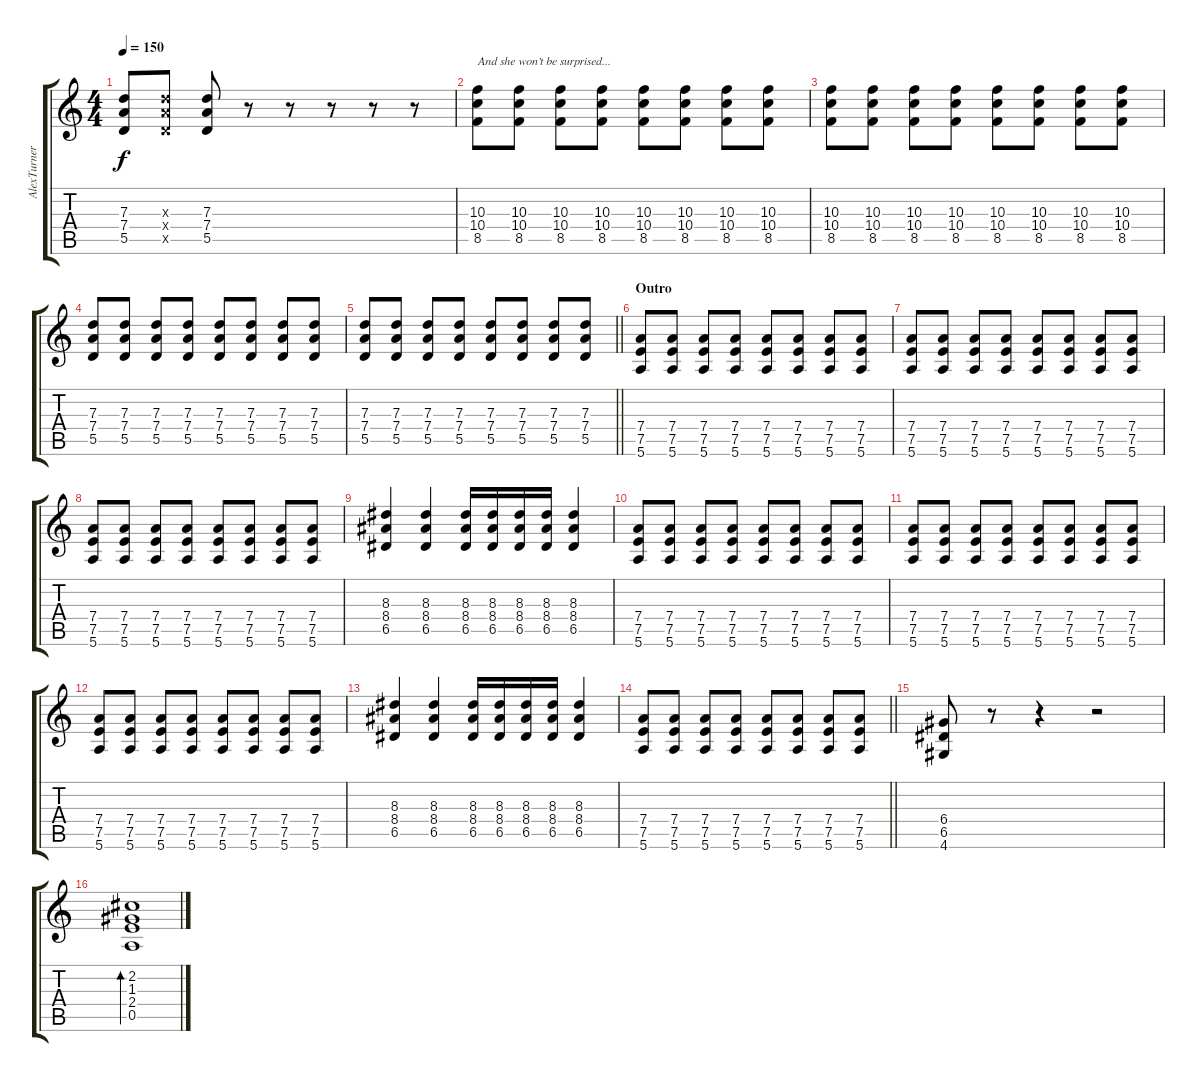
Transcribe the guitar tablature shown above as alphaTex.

\track ("AlexTurner" "AlexTurner") {instrument overdrivenguitar}
\staff {score tabs}
\tuning (E4 B3 G3 D3 A2 E2) {hide}
\ts (4 4)
\tempo 150
\clef g2
\ks c
(7.3 7.4 5.5).8{dy f} (7.3{x} 7.4{x} 5.5{x}).8 (7.3 7.4 5.5).8 r.8 r.8 r.8 r.8 r.8 |
(10.3 10.4 8.5).8{txt "And she won’t be surprised..."} (10.3 10.4 8.5).8 (10.3 10.4 8.5).8 (10.3 10.4 8.5).8 (10.3 10.4 8.5).8 (10.3 10.4 8.5).8 (10.3 10.4 8.5).8 (10.3 10.4 8.5).8 |
(10.3 10.4 8.5).8 (10.3 10.4 8.5).8 (10.3 10.4 8.5).8 (10.3 10.4 8.5).8 (10.3 10.4 8.5).8 (10.3 10.4 8.5).8 (10.3 10.4 8.5).8 (10.3 10.4 8.5).8 |
(7.3 7.4 5.5).8 (7.3 7.4 5.5).8 (7.3 7.4 5.5).8 (7.3 7.4 5.5).8 (7.3 7.4 5.5).8 (7.3 7.4 5.5).8 (7.3 7.4 5.5).8 (7.3 7.4 5.5).8 |
\barLineRight lightlight
(7.3 7.4 5.5).8 (7.3 7.4 5.5).8 (7.3 7.4 5.5).8 (7.3 7.4 5.5).8 (7.3 7.4 5.5).8 (7.3 7.4 5.5).8 (7.3 7.4 5.5).8 (7.3 7.4 5.5).8 |
\section ("" "Outro")
(7.4 7.5 5.6).8{instrument overdrivenguitar} (7.4 7.5 5.6).8 (7.4 7.5 5.6).8 (7.4 7.5 5.6).8 (7.4 7.5 5.6).8 (7.4 7.5 5.6).8 (7.4 7.5 5.6).8 (7.4 7.5 5.6).8 |
(7.4 7.5 5.6).8 (7.4 7.5 5.6).8 (7.4 7.5 5.6).8 (7.4 7.5 5.6).8 (7.4 7.5 5.6).8 (7.4 7.5 5.6).8 (7.4 7.5 5.6).8 (7.4 7.5 5.6).8 |
(7.4 7.5 5.6).8 (7.4 7.5 5.6).8 (7.4 7.5 5.6).8 (7.4 7.5 5.6).8 (7.4 7.5 5.6).8 (7.4 7.5 5.6).8 (7.4 7.5 5.6).8 (7.4 7.5 5.6).8 |
(8.3 8.4 6.5).4 (8.3 8.4 6.5).4 (8.3 8.4 6.5).16 (8.3 8.4 6.5).16 (8.3 8.4 6.5).16 (8.3 8.4 6.5).16 (8.3 8.4 6.5).4 |
(7.4 7.5 5.6).8 (7.4 7.5 5.6).8 (7.4 7.5 5.6).8 (7.4 7.5 5.6).8 (7.4 7.5 5.6).8 (7.4 7.5 5.6).8 (7.4 7.5 5.6).8 (7.4 7.5 5.6).8 |
(7.4 7.5 5.6).8 (7.4 7.5 5.6).8 (7.4 7.5 5.6).8 (7.4 7.5 5.6).8 (7.4 7.5 5.6).8 (7.4 7.5 5.6).8 (7.4 7.5 5.6).8 (7.4 7.5 5.6).8 |
(7.4 7.5 5.6).8 (7.4 7.5 5.6).8 (7.4 7.5 5.6).8 (7.4 7.5 5.6).8 (7.4 7.5 5.6).8 (7.4 7.5 5.6).8 (7.4 7.5 5.6).8 (7.4 7.5 5.6).8 |
(8.3 8.4 6.5).4 (8.3 8.4 6.5).4 (8.3 8.4 6.5).16 (8.3 8.4 6.5).16 (8.3 8.4 6.5).16 (8.3 8.4 6.5).16 (8.3 8.4 6.5).4 |
\barLineRight lightlight
(7.4 7.5 5.6).8 (7.4 7.5 5.6).8 (7.4 7.5 5.6).8 (7.4 7.5 5.6).8 (7.4 7.5 5.6).8 (7.4 7.5 5.6).8 (7.4 7.5 5.6).8 (7.4 7.5 5.6).8 |
(6.4 6.5 4.6).8 r.8 r.4 r.2 |
(2.2 1.3 2.4 0.5).1{bd 120 instrument electricguitarclean}
